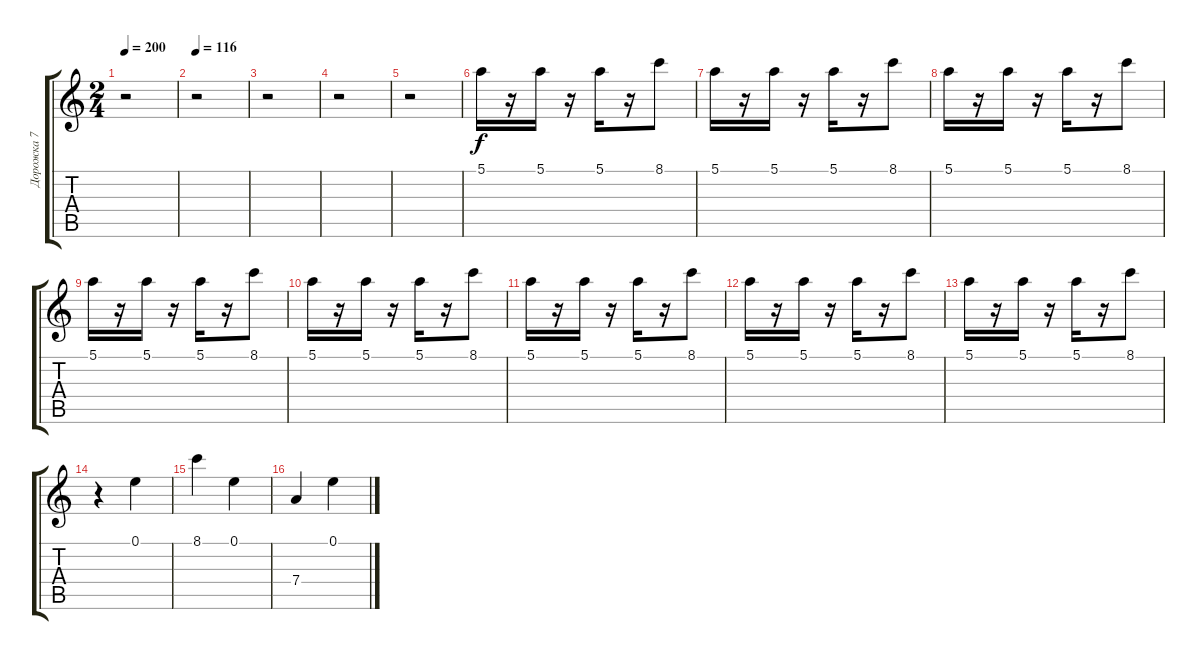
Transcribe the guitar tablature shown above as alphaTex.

\track ("Дорожка 7" "Дорожка 7") {instrument acousticguitarsteel}
\staff {score tabs}
\tuning (E4 B3 G3 D3 A2 E2) {hide}
\ts (2 4)
\tempo 200
\clef g2
\ks c
r.2{dy f instrument acousticguitarsteel} |
\tempo 116
r.2 |
r.2 |
r.2 |
r.2 |
5.1.16 r.16 5.1.16 r.16 5.1.16 r.16 8.1.8 |
5.1.16 r.16 5.1.16 r.16 5.1.16 r.16 8.1.8 |
5.1.16 r.16 5.1.16 r.16 5.1.16 r.16 8.1.8 |
5.1.16 r.16 5.1.16 r.16 5.1.16 r.16 8.1.8 |
5.1.16 r.16 5.1.16 r.16 5.1.16 r.16 8.1.8 |
5.1.16 r.16 5.1.16 r.16 5.1.16 r.16 8.1.8 |
5.1.16 r.16 5.1.16 r.16 5.1.16 r.16 8.1.8 |
5.1.16 r.16 5.1.16 r.16 5.1.16 r.16 8.1.8 |
r.4 0.1.4 |
8.1.4 0.1.4 |
7.4.4 0.1.4
